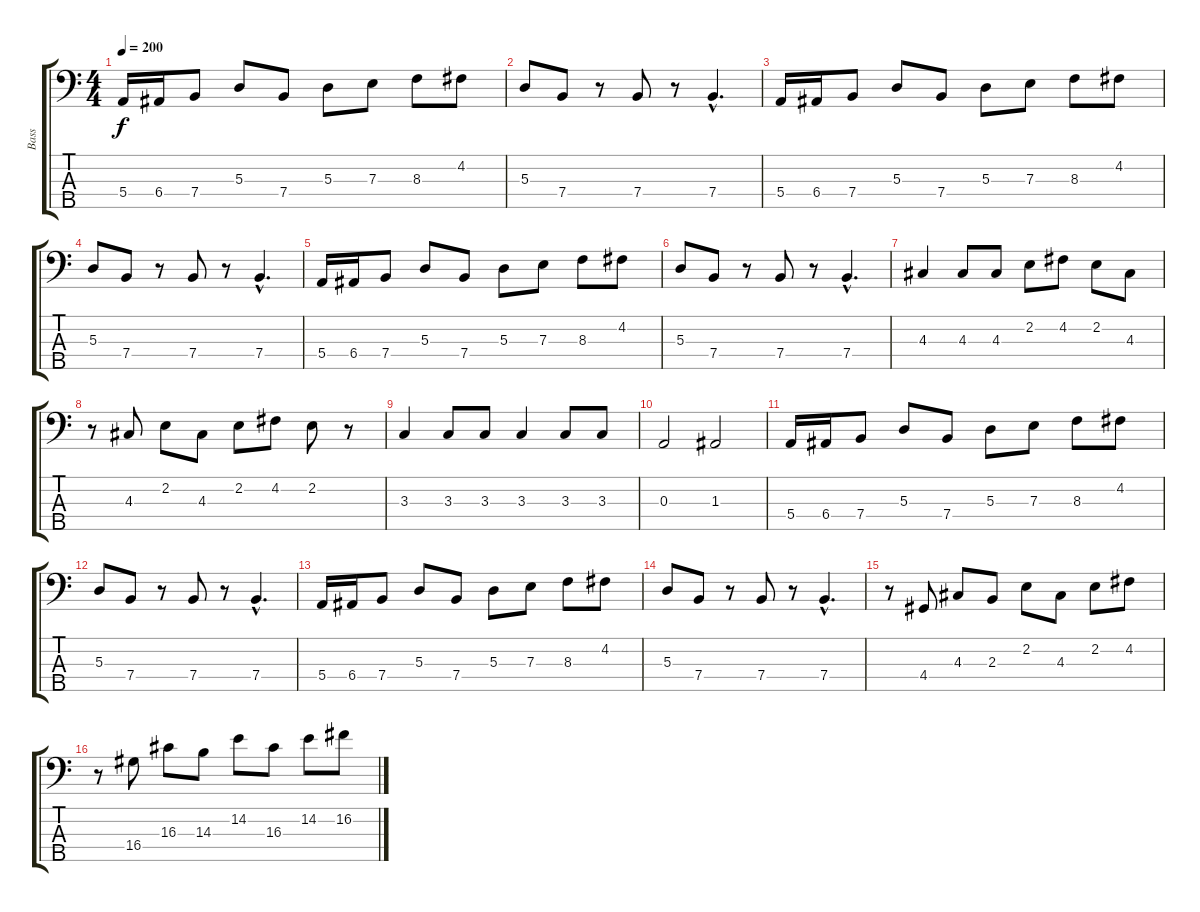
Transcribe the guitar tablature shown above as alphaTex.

\track ("Bass" "Bass") {instrument electricbassfinger}
\staff {score tabs}
\tuning (G2 D2 A1 E1 B0) {hide}
\ts (4 4)
\tempo 200
\clef f4
\ks c
5.4.16{dy f} 6.4.16 7.4.8 5.3.8 7.4.8 5.3.8 7.3.8 8.3.8 4.2.8 |
5.3.8 7.4.8 r.8 7.4.8 r.8 7.4{hac}.4{d} |
5.4.16 6.4.16 7.4.8 5.3.8 7.4.8 5.3.8 7.3.8 8.3.8 4.2.8 |
5.3.8 7.4.8 r.8 7.4.8 r.8 7.4{hac}.4{d} |
5.4.16 6.4.16 7.4.8 5.3.8 7.4.8 5.3.8 7.3.8 8.3.8 4.2.8 |
5.3.8 7.4.8 r.8 7.4.8 r.8 7.4{hac}.4{d} |
4.3.4 4.3.8 4.3.8 2.2.8 4.2.8 2.2.8 4.3.8 |
r.8 4.3.8 2.2.8 4.3.8 2.2.8 4.2.8 2.2.8 r.8 |
3.3.4 3.3.8 3.3.8 3.3.4 3.3.8 3.3.8 |
0.3.2 1.3.2 |
5.4.16 6.4.16 7.4.8 5.3.8 7.4.8 5.3.8 7.3.8 8.3.8 4.2.8 |
5.3.8 7.4.8 r.8 7.4.8 r.8 7.4{hac}.4{d} |
5.4.16 6.4.16 7.4.8 5.3.8 7.4.8 5.3.8 7.3.8 8.3.8 4.2.8 |
5.3.8 7.4.8 r.8 7.4.8 r.8 7.4{hac}.4{d} |
r.8 4.4.8 4.3.8 2.3.8 2.2.8 4.3.8 2.2.8 4.2.8 |
r.8 16.4.8 16.3.8 14.3.8 14.2.8 16.3.8 14.2.8 16.2.8
